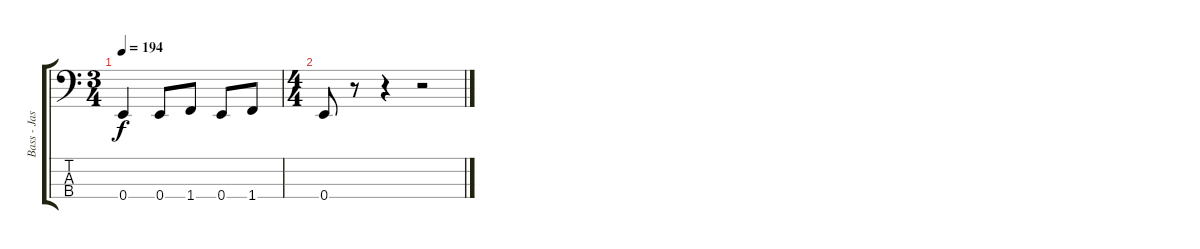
\track ("Bass - Jason" "Bass - Jas") {instrument electricbasspick}
\staff {score tabs}
\tuning (G2 D2 A1 E1) {hide}
\ts (3 4)
\tempo 194
\clef f4
\ks c
0.4.4{dy f} 0.4.8 1.4.8 0.4.8 1.4.8 |
\ts (4 4)
0.4.8 r.8 r.4 r.2
